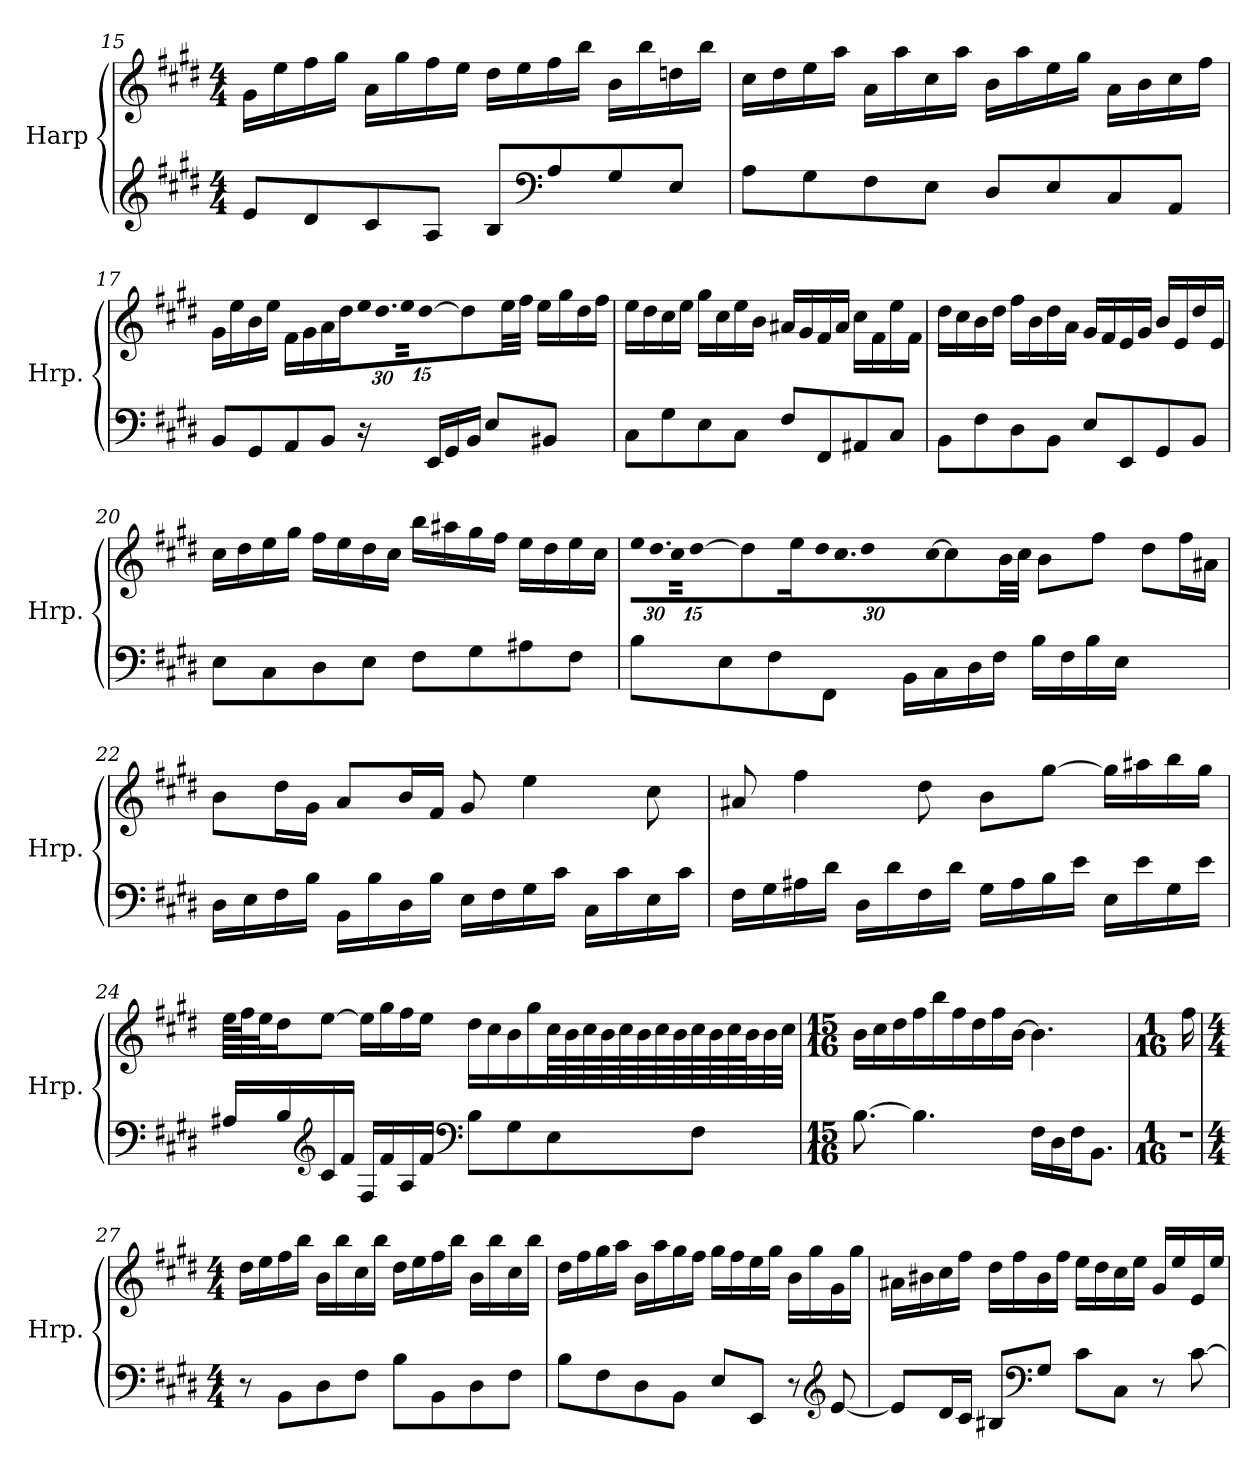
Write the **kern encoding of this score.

**kern	**kern
*part1	*part1
*staff2	*staff1
*I"Harp	*
*I'Hrp.	*
!!LO:LB:g=z
*clefG2	*clefG2
*k[f#c#g#d#]	*k[f#c#g#d#]
*M4/4	*M4/4
=15	=15
8e/L	16g#\LL
.	16ee\
8d#/	16ff#\
.	16gg#\JJ
8c#/	16a\LL
.	16gg#\
8A/J	16ff#\
.	16ee\JJ
8B/L	16dd#\LL
.	16ee\
*clefF4	*
8A/	16ff#\
.	16bb\JJ
8G#/	16b\LL
.	16bb\
8E/J	16ddn\
.	16bb\JJ
=16	=16
8A\L	16cc#\LL
.	16dd#\
8G#\	16ee\
.	16aa\JJ
8F#\	16a\LL
.	16aa\
8E\J	16cc#\
.	16aa\JJ
8D#/L	16b\LL
.	16aa\
8E/	16ee\
.	16gg#\JJ
8C#/	16a\LL
.	16b\
8AA/J	16cc#\
.	16ff#\JJ
!!LO:LB:g=z
=17	=17
8BB/L	16g#\LL
.	16ee\
8GG#/	16b\
.	16ee\JJ
8AA/	16f#\LL
.	16g#\
8BB/J	16a\
.	16dd#\
*	*Xbrackettup
!	!LO:N:vis=256%9
16r	960%17ee\LL
!	!LO:N:vis=256.
.	1920%17dd#\K
!	!LO:N:vis=256%9
.	960%17ee\
.	1920ryy
!	!LO:N:vis=256%9
.	[960%17dd#\JJJ
16EE/LL	8dd#\]
16GG#/	.
16BB/JJ	32ee\LL
.	32ff#\JJJ
8E/L	16ee\LL
.	16gg#\
8BB#X/J	16dd#\
.	16ff#\JJ
=18	=18
8C#\L	16ee\LL
.	16dd#\
8G#\	16cc#\
.	16ee\JJ
8E\	16gg#\LL
.	16cc#\
8C#\J	16ee\
.	16b\JJ
8F#/L	16a#X/LL
.	16g#/
8FF#/	16f#/
.	16a#/JJ
8AA#X/	16cc#\LL
.	16f#\
8C#/J	16ee\
.	16f#\JJ
!!LO:LB:g=z
=19	=19
8BB\L	16dd#\LL
.	16cc#\
8F#\	16b\
.	16dd#\JJ
8D#\	16ff#\LL
.	16b\
8BB\J	16dd#\
.	16a\JJ
8E/L	16g#/LL
.	16f#/
8EE/	16e/
.	16g#/JJ
8GG#/	16b/LL
.	16e/
8BB/J	16dd#/
.	16e/JJ
=20	=20
8E\L	16cc#\LL
.	16dd#\
8C#\	16ee\
.	16gg#\JJ
8D#\	16ff#\LL
.	16ee\
8E\J	16dd#\
.	16cc#\JJ
8F#\L	16bb\LL
.	16aa#X\
8G#\	16gg#\
.	16ff#\JJ
8A#X\	16ee\LL
.	16dd#\
8F#\J	16ee\
.	16cc#\JJ
!!LO:LB:g=z
=21	=21
!	!LO:N:vis=256%9
8B\L	960%17ee\LLLL
!	!LO:N:vis=256.
.	1920%17dd#\K
!	!LO:N:vis=256%9
.	960%17cc#\
.	1920ryy
!	!LO:N:vis=256%9
.	[960%17dd#\JJJ
.	8dd#\]
8E\	.
.	16ee\L
!	!LO:N:vis=256%9
8F#\	960%17dd#\LL
!	!LO:N:vis=256.
.	1920%17cc#\K
!	!LO:N:vis=256%9
.	960%17dd#\
.	1920ryy
!	!LO:N:vis=256%9
.	[960%17cc#\JJJ
.	8cc#\]
8FF#\J	.
.	32b\LL
.	32cc#\JJJ
16BB\LL	8b\L
16C#\	.
16D#\	8ff#\J
16F#\JJ	.
16B\LL	8dd#\L
16F#\	.
16B\	16ff#\L
16E\JJ	16a#X\JJ
=22	=22
16D#\LL	8b\L
16E\	.
16F#\	16dd#\L
16B\JJ	16g#\JJ
16BB\LL	8a/L
16B\	.
16D#\	16b/L
16B\JJ	16f#/JJ
16E\LL	8g#/
16F#\	.
16G#\	4ee\
16c#\JJ	.
16C#\LL	.
16c#\	.
16E\	8cc#\
16c#\JJ	.
!!LO:LB:g=z
=23	=23
16F#\LL	8a#X/
16G#\	.
16A#X\	4ff#\
16d#\JJ	.
16D#\LL	.
16d#\	.
16F#\	8dd#\
16d#\JJ	.
16G#\LL	8b\L
16A#\	.
16B\	[8gg#\J
16e\JJ	.
16E\LL	16gg#\LL]
16e\	16aa#X\
16G#\	16bb\
16e\JJ	16gg#\JJ
!!LO:PB:g=z
=24	=24
16A#X/LL	64ee\LLLL
.	64ff#\J
.	32ee\J
16B/	16dd#\J
*clefG2	*
16c#/	[8ee\J
16f#/JJ	.
16F#/LL	16ee\LL]
16f#/	16gg#\
16A#/	16ff#\
16f#/JJ	16ee\JJ
*clefF4	*
8B\L	16dd#\LL
.	16cc#\
8G#\	16b\
.	16gg#\
8E\	64cc#\LL
.	64b\
.	64cc#\
.	64b\
.	64cc#\
.	64b\
.	64cc#\
.	64b\
8F#\J	64cc#\
.	64b\
.	64cc#\
.	64b\J
.	32b\
.	32cc#\JJJ
!!LO:LB:g=z
=25	=25
*M15/16	*M15/16
*	*MM49
[8.B\	16b\LL
*	*MM47
.	16cc#\
*	*MM45
.	16dd#\
*	*MM43
4.B\]	16ff#\
*	*MM41
.	16bb\
*	*MM39
.	16ff#\
*	*MM37
.	16dd#\
*	*MM36
.	16ff#\
*	*MM33
.	[16b\JJ
*	*MM32
16F#\LL	4.b\]
16D#\	.
16F#\J	.
8.BB\J	.
=26	=26
*M1/16	*M1/16
*	*MM50
16r	16ff#\
=27	=27
*M4/4	*M4/4
8r	16dd#\LL
.	16ee\
8BB\L	16ff#\
.	16bb\JJ
8D#\	16b\LL
.	16bb\
8F#\J	16cc#\
.	16bb\JJ
8B\L	16dd#\LL
.	16ee\
8BB\	16ff#\
.	16bb\JJ
8D#\	16b\LL
.	16bb\
8F#\J	16cc#\
.	16bb\JJ
!!LO:LB:g=z
=28	=28
8B\L	16dd#\LL
.	16ff#\
8F#\	16gg#\
.	16aa\JJ
8D#\	16b\LL
.	16aa\
8BB\J	16gg#\
.	16ff#\JJ
8E/L	16gg#\LL
.	16ff#\
8EE/J	16ee\
.	16gg#\JJ
8r	16b\LL
.	16gg#\
*clefG2	*
[8e/	16g#\
.	16gg#\JJ
=29	=29
8e/L]	16a#X\LL
.	16b#X\
16d#/L	16cc#\
16c#/JJ	16ff#\JJ
8B#X/L	16dd#\LL
.	16ff#\
*clefF4	*
8G#/J	16b#\
.	16ff#\JJ
8c#\L	16ee\LL
.	16dd#\
8C#\J	16cc#\
.	16ee\JJ
8r	16g#/LL
.	16ee/
[8c#\	16e/
.	16ee/JJ
=	=
*-	*-
